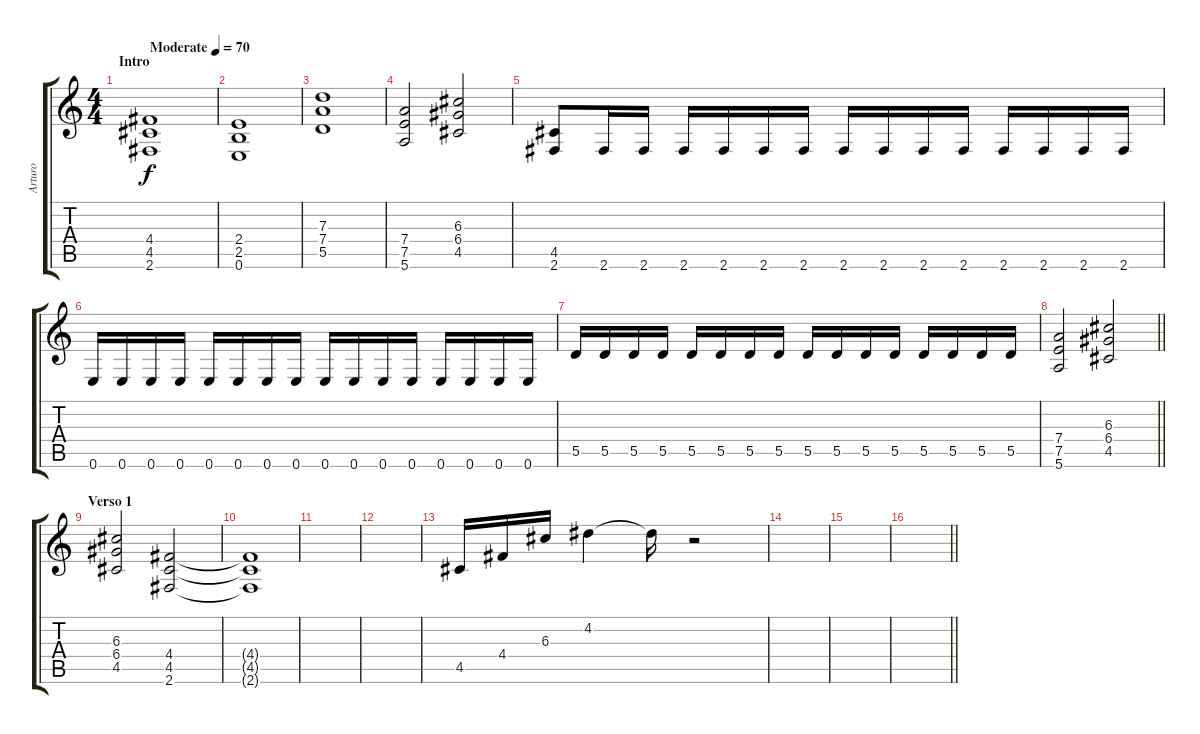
\track ("Arturo" "Arturo") {instrument distortionguitar}
\staff {score tabs}
\tuning (E4 B3 G3 D3 A2 E2) {hide}
\ts (4 4)
\section ("" "Intro")
\tempo (70 "Moderate")
\clef g2
\ks c
(4.4 4.5 2.6).1{dy f instrument distortionguitar} |
(2.4 2.5 0.6).1 |
(7.3 7.4 5.5).1 |
(7.4 7.5 5.6).2 (6.3 6.4 4.5).2 |
(4.5 2.6).8 2.6.16 2.6.16 2.6.16 2.6.16 2.6.16 2.6.16 2.6.16 2.6.16 2.6.16 2.6.16 2.6.16 2.6.16 2.6.16 2.6.16 |
0.6.16 0.6.16 0.6.16 0.6.16 0.6.16 0.6.16 0.6.16 0.6.16 0.6.16 0.6.16 0.6.16 0.6.16 0.6.16 0.6.16 0.6.16 0.6.16 |
5.5.16 5.5.16 5.5.16 5.5.16 5.5.16 5.5.16 5.5.16 5.5.16 5.5.16 5.5.16 5.5.16 5.5.16 5.5.16 5.5.16 5.5.16 5.5.16 |
\barLineRight lightlight
(7.4 7.5 5.6).2 (6.3 6.4 4.5).2 |
\section ("" "Verso 1")
(6.3 6.4 4.5).2 (4.4 4.5 2.6).2 |
(4.4{t} 4.5{t} 2.6{t}).1 |
|
|
4.5.16{instrument electricguitarclean} 4.4.16 6.3.16 4.2.4 4.2{t}.16 r.2 |
|
|
\barLineRight lightlight
